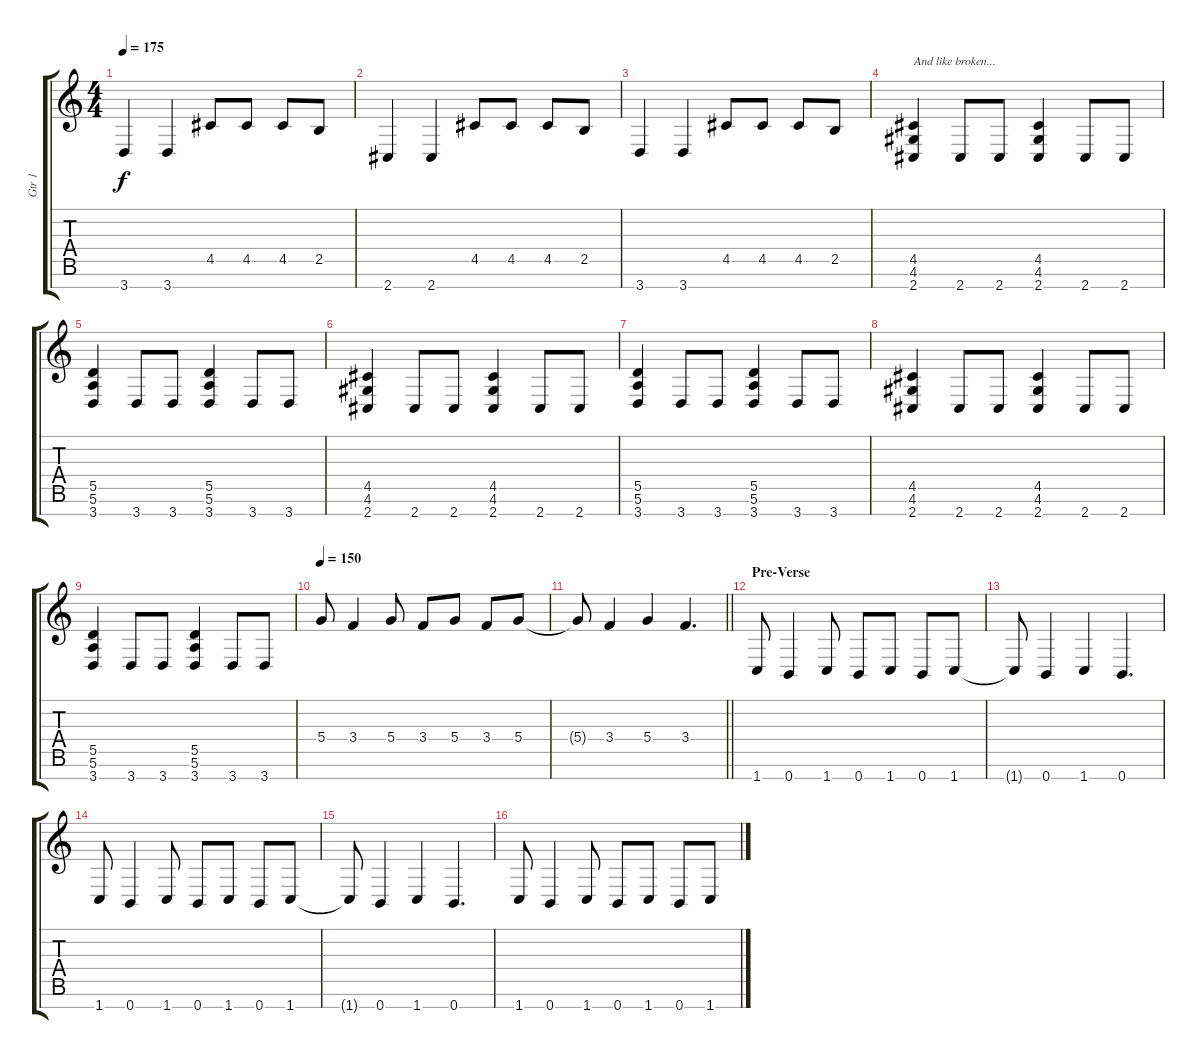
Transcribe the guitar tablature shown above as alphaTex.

\track ("Gtr 1" "Gtr 1") {instrument distortionguitar}
\staff {score tabs}
\tuning (E4 B3 G3 D3 A2 E2 B1) {hide}
\ts (4 4)
\tempo 175
\clef g2
\ks c
3.7.4{dy f} 3.7.4 4.5.8 4.5.8 4.5.8 2.5.8 |
2.7.4 2.7.4 4.5.8 4.5.8 4.5.8 2.5.8 |
3.7.4 3.7.4 4.5.8 4.5.8 4.5.8 2.5.8 |
(4.5 4.6 2.7).4{txt "And like broken..."} 2.7.8 2.7.8 (4.5 4.6 2.7).4 2.7.8 2.7.8 |
(5.5 5.6 3.7).4 3.7.8 3.7.8 (5.5 5.6 3.7).4 3.7.8 3.7.8 |
(4.5 4.6 2.7).4 2.7.8 2.7.8 (4.5 4.6 2.7).4 2.7.8 2.7.8 |
(5.5 5.6 3.7).4 3.7.8 3.7.8 (5.5 5.6 3.7).4 3.7.8 3.7.8 |
(4.5 4.6 2.7).4 2.7.8 2.7.8 (4.5 4.6 2.7).4 2.7.8 2.7.8 |
(5.5 5.6 3.7).4 3.7.8 3.7.8 (5.5 5.6 3.7).4 3.7.8 3.7.8 |
\tempo 150
5.4.8 3.4.4 5.4.8 3.4.8 5.4.8 3.4.8 5.4.8 |
\barLineRight lightlight
5.4{t}.8 3.4.4 5.4.4 3.4.4{d} |
\section ("" "Pre-Verse")
1.7.8 0.7.4 1.7.8 0.7.8 1.7.8 0.7.8 1.7.8 |
1.7{t}.8 0.7.4 1.7.4 0.7.4{d} |
1.7.8 0.7.4 1.7.8 0.7.8 1.7.8 0.7.8 1.7.8 |
1.7{t}.8 0.7.4 1.7.4 0.7.4{d} |
1.7.8 0.7.4 1.7.8 0.7.8 1.7.8 0.7.8 1.7.8
